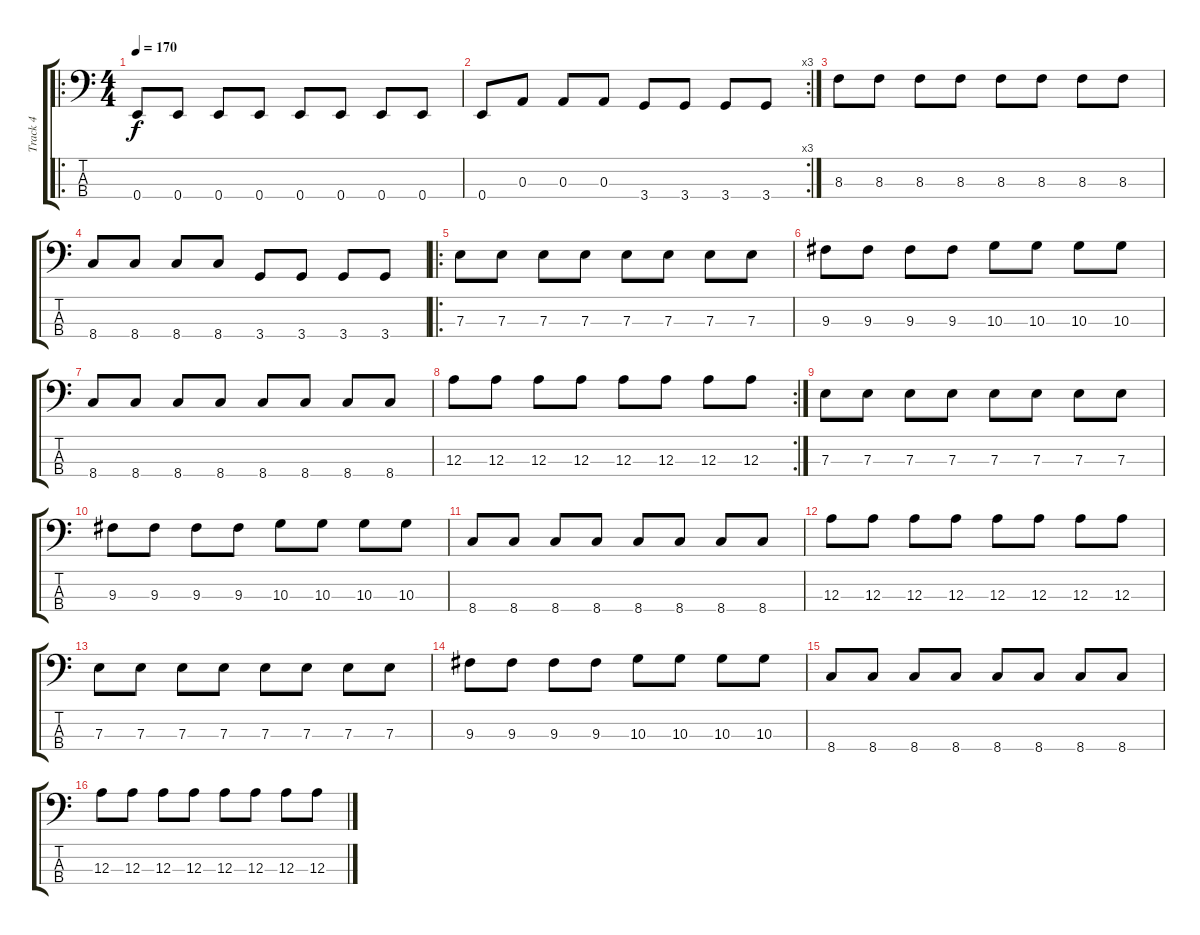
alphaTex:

\track ("Track 4" "Track 4") {instrument electricbassfinger bank 211}
\staff {score tabs}
\tuning (G2 D2 A1 E1) {hide}
\ro
\ts (4 4)
\tempo 170
\clef f4
\ks c
0.4.8{dy f} 0.4.8 0.4.8 0.4.8 0.4.8 0.4.8 0.4.8 0.4.8 |
\rc 3
0.4.8 0.3.8 0.3.8 0.3.8 3.4.8 3.4.8 3.4.8 3.4.8 |
8.3.8 8.3.8 8.3.8 8.3.8 8.3.8 8.3.8 8.3.8 8.3.8 |
8.4.8 8.4.8 8.4.8 8.4.8 3.4.8 3.4.8 3.4.8 3.4.8 |
\ro
7.3.8 7.3.8 7.3.8 7.3.8 7.3.8 7.3.8 7.3.8 7.3.8 |
9.3.8 9.3.8 9.3.8 9.3.8 10.3.8 10.3.8 10.3.8 10.3.8 |
8.4.8 8.4.8 8.4.8 8.4.8 8.4.8 8.4.8 8.4.8 8.4.8 |
\rc 2
12.3.8 12.3.8 12.3.8 12.3.8 12.3.8 12.3.8 12.3.8 12.3.8 |
7.3.8 7.3.8 7.3.8 7.3.8 7.3.8 7.3.8 7.3.8 7.3.8 |
9.3.8 9.3.8 9.3.8 9.3.8 10.3.8 10.3.8 10.3.8 10.3.8 |
8.4.8 8.4.8 8.4.8 8.4.8 8.4.8 8.4.8 8.4.8 8.4.8 |
12.3.8 12.3.8 12.3.8 12.3.8 12.3.8 12.3.8 12.3.8 12.3.8 |
7.3.8 7.3.8 7.3.8 7.3.8 7.3.8 7.3.8 7.3.8 7.3.8 |
9.3.8 9.3.8 9.3.8 9.3.8 10.3.8 10.3.8 10.3.8 10.3.8 |
8.4.8 8.4.8 8.4.8 8.4.8 8.4.8 8.4.8 8.4.8 8.4.8 |
12.3.8 12.3.8 12.3.8 12.3.8 12.3.8 12.3.8 12.3.8 12.3.8
